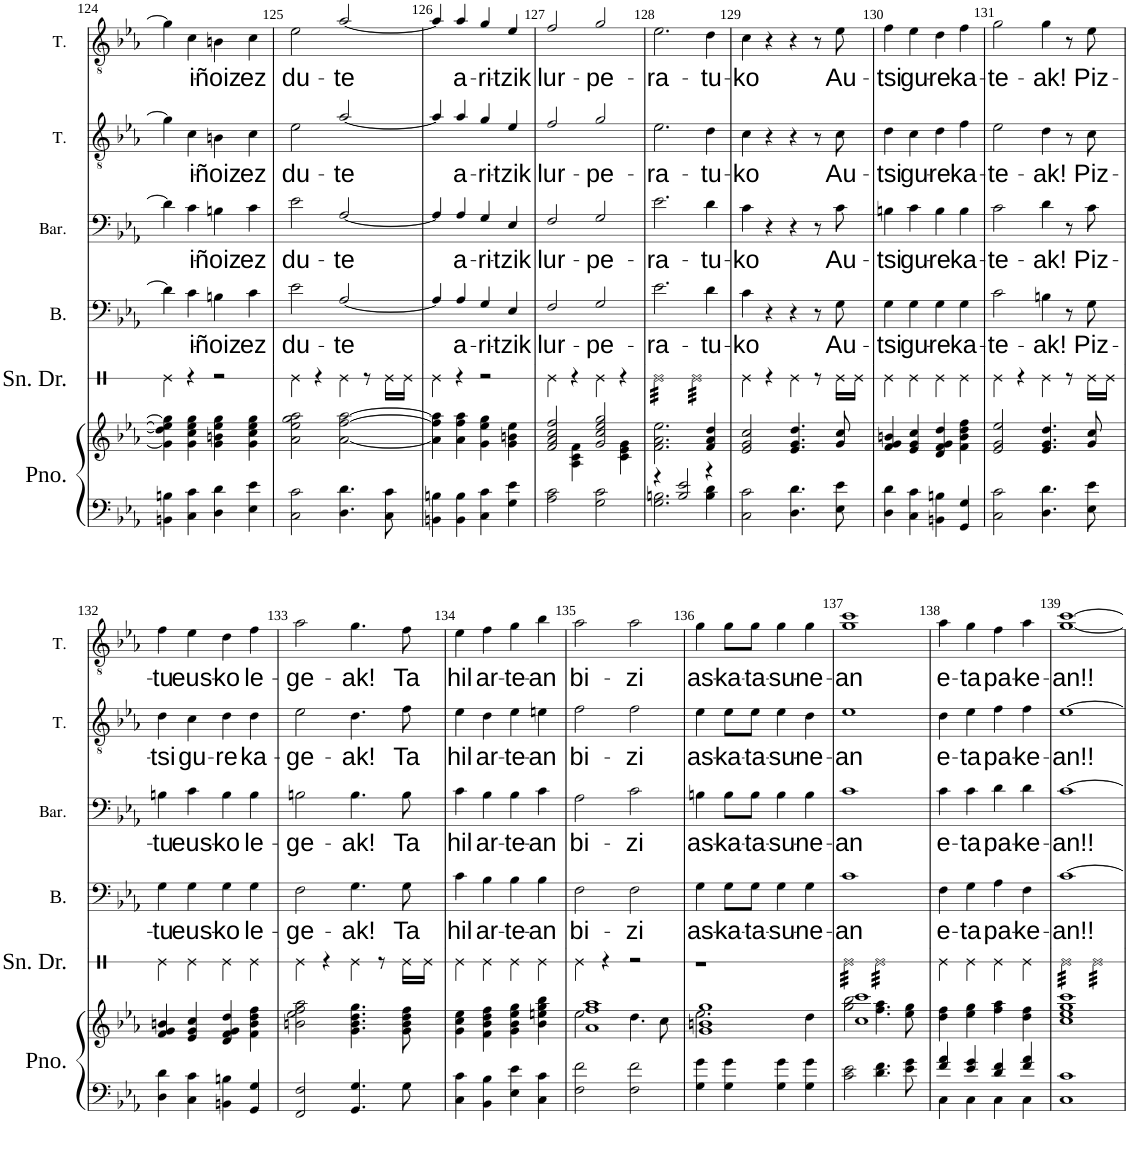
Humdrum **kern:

**kern	**kern	**kern	**text	**kern	**text	**kern	**text	**kern	**text
*part5	*part5	*part4	*part4	*part3	*part3	*part2	*part2	*part1	*part1
*staff6	*staff5	*staff4	*staff4	*staff3	*staff3	*staff2	*staff2	*staff1	*staff1
*I"Piano	*	*I"Basse	*	*I"Baryton	*	*I"Ténor	*	*I"Ténor	*
*I'Pno.	*	*I'B.	*	*I'Bar.	*	*I'T.	*	*I'T.	*
!!LO:PB:g=z
*clefF4	*clefG2	*clefF4	*	*clefF4	*	*clefGv2	*	*clefGv2	*
*k[b-e-a-]	*k[b-e-a-]	*k[b-e-a-]	*	*k[b-e-a-]	*	*k[b-e-a-]	*	*k[b-e-a-]	*
*M4/4	*M4/4	*M4/4	*	*M4/4	*	*M4/4	*	*M4/4	*
*met(c|)	*met(c|)	*met(c|)	*	*met(c|)	*	*met(c|)	*	*met(c|)	*
=124	=124	=124	=124	=124	=124	=124	=124	=124	=124
4BBn\ 4Bn\	4g\] 4dd\] 4ee-\] 4gg\]	4d\]	.	4d\]	.	4g\]	.	4g\]	.
!	!	!	!LO:LY:b	!	!LO:LY:b	!	!LO:LY:b	!	!LO:LY:b
4C\ 4c\	4g\ 4cc\ 4ee-\ 4gg\	4c\	i-	4c\	i-	4c\	i-	4c\	i-
!	!	!	!LO:LY:b	!	!LO:LY:b	!	!LO:LY:b	!	!LO:LY:b
4D\ 4d\	4g\ 4bn\ 4ee-\ 4gg\	4Bn\	-ñoiz	4Bn\	-ñoiz	4Bn\	-ñoiz	4Bn\	-ñoiz
!	!	!	!LO:LY:b	!	!LO:LY:b	!	!LO:LY:b	!	!LO:LY:b
4E-\ 4e-\	4g\ 4cc\ 4ee-\ 4gg\	4c\	ez	4c\	ez	4c\	ez	4c\	ez
=125	=125	=125	=125	=125	=125	=125	=125	=125	=125
!	!	!	!LO:LY:b	!	!LO:LY:b	!	!LO:LY:b	!	!LO:LY:b
2C\ 2c\	2a-\ 2ee-\ 2gg\ 2aa-\	2e-\	du-	2e-\	du-	2e-\	du-	2e-\	du-
!	!	!	!LO:LY:b	!	!LO:LY:b	!	!LO:LY:b	!	!LO:LY:b
4.D\ 4.d\	[2a-\ [2ff\ [2aa-\	[2A-/	-te	[2A-/	-te	[2a-/	-te	[2a-/	-te
8C\ 8c\	.	.	.	.	.	.	.	.	.
=126	=126	=126	=126	=126	=126	=126	=126	=126	=126
4BBn\ 4Bn\	4a-\] 4ff\] 4aa-\]	4A-/]	.	4A-/]	.	4a-/]	.	4a-/]	.
!	!	!	!LO:LY:b	!	!LO:LY:b	!	!LO:LY:b	!	!LO:LY:b
4BB\ 4B\	4a-\ 4ff\ 4aa-\	4A-/	a-	4A-/	a-	4a-/	a-	4a-/	a-
!	!	!	!LO:LY:b	!	!LO:LY:b	!	!LO:LY:b	!	!LO:LY:b
4C\ 4c\	4g\ 4ee-\ 4gg\	4G/	-ri-	4G/	-ri-	4g/	-ri-	4g/	-ri-
!	!	!	!LO:LY:b	!	!LO:LY:b	!	!LO:LY:b	!	!LO:LY:b
4G\ 4e-\	4g\ 4bn\ 4ee-\	4E-/	-tzik	4E-/	-tzik	4e-/	-tzik	4e-/	-tzik
=127	=127	=127	=127	=127	=127	=127	=127	=127	=127
*	*^	*	*	*	*	*	*	*	*
!	!	!	!	!LO:LY:b	!	!LO:LY:b	!	!LO:LY:b	!	!LO:LY:b
2A-\ 2c\	2f/ 2a-/ 2cc/ 2ff/	4ryy	2F/	lur-	2F/	lur-	2f/	lur-	2f/	lur-
.	.	4A-\ 4c\ 4f\	.	.	.	.	.	.	.	.
!	!	!	!	!LO:LY:b	!	!LO:LY:b	!	!LO:LY:b	!	!LO:LY:b
2G\ 2c\	2g/ 2cc/ 2ee-/ 2gg/	4ryy	2G/	-pe-	2G/	-pe-	2g/	-pe-	2g/	-pe-
.	.	4c\ 4e-\ 4g\	.	.	.	.	.	.	.	.
=128	=128	=128	=128	=128	=128	=128	=128	=128	=128	=128
*^	*	*	*	*	*	*	*	*	*	*
!	!	!	!	!	!LO:LY:b	!	!LO:LY:b	!	!LO:LY:b	!	!LO:LY:b
*	*	*v	*v	*	*	*	*	*	*	*	*
4r	2.G\ 2.Bn\	2.f\ 2.a-\ 2.ee-\	2.e-\	-ra-	2.e-\	-ra-	2.e-\	-ra-	2.e-\	-ra-
2B/ 2e-/	.	.	.	.	.	.	.	.	.	.
!	!	!	!	!LO:LY:b	!	!LO:LY:b	!	!LO:LY:b	!	!LO:LY:b
4r	4B\ 4d\	4f/ 4a-/ 4dd/	4d\	-tu-	4d\	-tu-	4d\	-tu-	4d\	-tu-
=129	=129	=129	=129	=129	=129	=129	=129	=129	=129	=129
!	!	!	!	!LO:LY:b	!	!LO:LY:b	!	!LO:LY:b	!	!LO:LY:b
*v	*v	*	*	*	*	*	*	*	*	*
2C\ 2c\	2e-/ 2g/ 2cc/	4c\	-ko	4c\	-ko	4c\	-ko	4c\	-ko
.	.	4r	.	4r	.	4r	.	4r	.
4.D\ 4.d\	4.e-/ 4.g/ 4.dd/	4r	.	4r	.	4r	.	4r	.
.	.	8r	.	8r	.	8r	.	8r	.
!	!	!	!LO:LY:b	!	!LO:LY:b	!	!LO:LY:b	!	!LO:LY:b
8E-\ 8e-\	8g/ 8cc/	8G\	Au-	8c\	Au-	8c\	Au-	8e-\	Au-
=130	=130	=130	=130	=130	=130	=130	=130	=130	=130
!	!	!	!LO:LY:b	!	!LO:LY:b	!	!LO:LY:b	!	!LO:LY:b
4D\ 4d\	4f/ 4g/ 4bn/	4G\	-tsi	4Bn\	-tsi	4d\	-tsi	4f\	-tsi
!	!	!	!LO:LY:b	!	!LO:LY:b	!	!LO:LY:b	!	!LO:LY:b
4C\ 4c\	4e-/ 4g/ 4cc/	4G\	gu-	4c\	gu-	4c\	gu-	4e-\	gu-
!	!	!	!LO:LY:b	!	!LO:LY:b	!	!LO:LY:b	!	!LO:LY:b
4BBn\ 4Bn\	4d/ 4f/ 4g/ 4dd/	4G\	-re	4B\	-re	4d\	-re	4d\	-re
!	!	!	!LO:LY:b	!	!LO:LY:b	!	!LO:LY:b	!	!LO:LY:b
4GG/ 4G/	4f\ 4b\ 4dd\ 4ff\	4G\	ka-	4B\	ka-	4f\	ka-	4f\	ka-
=131	=131	=131	=131	=131	=131	=131	=131	=131	=131
!	!	!	!LO:LY:b	!	!LO:LY:b	!	!LO:LY:b	!	!LO:LY:b
2C\ 2c\	2e-/ 2g/ 2ee-/	2c\	-te-	2c\	-te-	2e-\	-te-	2g\	-te-
!	!	!	!LO:LY:b	!	!LO:LY:b	!	!LO:LY:b	!	!LO:LY:b
4.D\ 4.d\	4.e-/ 4.g/ 4.dd/	4Bn\	-ak!	4d\	-ak!	4d\	-ak!	4g\	-ak!
.	.	8r	.	8r	.	8r	.	8r	.
!	!	!	!LO:LY:b	!	!LO:LY:b	!	!LO:LY:b	!	!LO:LY:b
8E-\ 8e-\	8g/ 8cc/	8G\	Piz-	8c\	Piz-	8c\	Piz-	8e-\	Piz-
!!LO:LB:g=z
=132	=132	=132	=132	=132	=132	=132	=132	=132	=132
!	!	!	!LO:LY:b	!	!LO:LY:b	!	!LO:LY:b	!	!LO:LY:b
4D\ 4d\	4f/ 4g/ 4bn/	4G\	-tu	4Bn\	-tu	4d\	-tsi	4f\	-tu
!	!	!	!LO:LY:b	!	!LO:LY:b	!	!LO:LY:b	!	!LO:LY:b
4C\ 4c\	4e-/ 4g/ 4cc/	4G\	eus-	4c\	eus-	4c\	gu-	4e-\	eus-
!	!	!	!LO:LY:b	!	!LO:LY:b	!	!LO:LY:b	!	!LO:LY:b
4BBn\ 4Bn\	4d/ 4f/ 4g/ 4dd/	4G\	-ko	4B\	-ko	4d\	-re	4d\	-ko
!	!	!	!LO:LY:b	!	!LO:LY:b	!	!LO:LY:b	!	!LO:LY:b
4GG/ 4G/	4f\ 4b\ 4dd\ 4ff\	4G\	le-	4B\	le-	4d\	ka-	4f\	le-
=133	=133	=133	=133	=133	=133	=133	=133	=133	=133
!	!	!	!LO:LY:b	!	!LO:LY:b	!	!LO:LY:b	!	!LO:LY:b
2FF/ 2F/	2bn\ 2ee-\ 2ff\ 2aa-\	2F\	-ge-	2Bn\	-ge-	2e-\	-ge-	2a-\	-ge-
!	!	!	!LO:LY:b	!	!LO:LY:b	!	!LO:LY:b	!	!LO:LY:b
4.GG/ 4.G/	4.g\ 4.b\ 4.dd\ 4.gg\	4.G\	-ak!	4.B\	-ak!	4.d\	-ak!	4.g\	-ak!
!	!	!	!LO:LY:b	!	!LO:LY:b	!	!LO:LY:b	!	!LO:LY:b
8G\	8g\ 8b\ 8dd\ 8ff\	8G\	Ta	8B\	Ta	8f\	Ta	8f\	Ta
=134	=134	=134	=134	=134	=134	=134	=134	=134	=134
!	!	!	!LO:LY:b	!	!LO:LY:b	!	!LO:LY:b	!	!LO:LY:b
4C\ 4c\	4g\ 4cc\ 4ee-\	4c\	hil	4c\	hil	4e-\	hil	4e-\	hil
!	!	!	!LO:LY:b	!	!LO:LY:b	!	!LO:LY:b	!	!LO:LY:b
4BB-\ 4B-\	4f\ 4b-\ 4dd\ 4ff\	4B-\	ar-	4B-\	ar-	4d\	ar-	4f\	ar-
!	!	!	!LO:LY:b	!	!LO:LY:b	!	!LO:LY:b	!	!LO:LY:b
4E-\ 4e-\	4g\ 4b-\ 4ee-\ 4gg\	4B-\	-te-	4B-\	-te-	4e-\	-te-	4g\	-te-
!	!	!	!LO:LY:b	!	!LO:LY:b	!	!LO:LY:b	!	!LO:LY:b
4C\ 4c\	4b-\ 4een\ 4gg\ 4bb-\	4B-\	-an	4c\	-an	4en\	-an	4b-\	-an
=135	=135	=135	=135	=135	=135	=135	=135	=135	=135
*	*^	*	*	*	*	*	*	*	*
!	!	!	!	!LO:LY:b	!	!LO:LY:b	!	!LO:LY:b	!	!LO:LY:b
2F\ 2f\	1a- 1ff 1aa-	2ee-\	2F\	bi-	2A-\	bi-	2f\	bi-	2a-\	bi-
!	!	!	!	!LO:LY:b	!	!LO:LY:b	!	!LO:LY:b	!	!LO:LY:b
2F\ 2f\	.	4.dd\	2F\	-zi	2c\	-zi	2f\	-zi	2a-\	-zi
.	.	8cc\	.	.	.	.	.	.	.	.
=136	=136	=136	=136	=136	=136	=136	=136	=136	=136	=136
!	!	!	!	!LO:LY:b	!	!LO:LY:b	!	!LO:LY:b	!	!LO:LY:b
4G\ 4g\	1g 1bn 1gg	2.ee-\	4G\	as-	4Bn\	as-	4e-\	as-	4g\	as-
!	!	!	!	!LO:LY:b	!	!LO:LY:b	!	!LO:LY:b	!	!LO:LY:b
4G\ 4g\	.	.	8G\L	-ka-	8B\L	-ka-	8e-\L	-ka-	8g\L	-ka-
!	!	!	!	!LO:LY:b	!	!LO:LY:b	!	!LO:LY:b	!	!LO:LY:b
.	.	.	8G\J	-ta-	8B\J	-ta-	8e-\J	-ta-	8g\J	-ta-
!	!	!	!	!LO:LY:b	!	!LO:LY:b	!	!LO:LY:b	!	!LO:LY:b
4G\ 4g\	.	.	4G\	-su-	4B\	-su-	4e-\	-su-	4g\	-su-
!	!	!	!	!LO:LY:b	!	!LO:LY:b	!	!LO:LY:b	!	!LO:LY:b
4G\ 4g\	.	4dd\	4G\	-ne-	4B\	-ne-	4d\	-ne-	4g\	-ne-
=137	=137	=137	=137	=137	=137	=137	=137	=137	=137	=137
!	!	!	!	!LO:LY:b	!	!LO:LY:b	!	!LO:LY:b	!	!LO:LY:b
2c\ 2e-\	1cc 1ccc	2gg\ 2bb-\	1c	-an	1c	-an	1e-	-an	1g 1cc	-an
4.d\ 4.f\	.	4.ff\ 4.aa-\	.	.	.	.	.	.	.	.
8e-\ 8g\	.	8ee-\ 8gg\	.	.	.	.	.	.	.	.
=138	=138	=138	=138	=138	=138	=138	=138	=138	=138	=138
*^	*	*	*	*	*	*	*	*	*	*
!	!	!	!	!	!LO:LY:b	!	!LO:LY:b	!	!LO:LY:b	!	!LO:LY:b
*	*	*v	*v	*	*	*	*	*	*	*	*
4f/ 4a-/	4C\	4dd\ 4ff\	4F\	e-	4c\	e-	4d\	e-	4a-\	e-
!	!	!	!	!LO:LY:b	!	!LO:LY:b	!	!LO:LY:b	!	!LO:LY:b
4e-/ 4g/	4C\	4ee-\ 4gg\	4G\	-ta	4c\	-ta	4e-\	-ta	4g\	-ta
!	!	!	!	!LO:LY:b	!	!LO:LY:b	!	!LO:LY:b	!	!LO:LY:b
4d/ 4f/	4C\	4ff\ 4aa-\	4A-\	pa-	4d\	pa-	4f\	pa-	4f\	pa-
!	!	!	!	!LO:LY:b	!	!LO:LY:b	!	!LO:LY:b	!	!LO:LY:b
4f/ 4a-/	4C\	4dd\ 4ff\	4F\	-ke-	4d\	-ke-	4f\	-ke-	4a-\	-ke-
=139	=139	=139	=139	=139	=139	=139	=139	=139	=139	=139
!	!	!	!	!LO:LY:b	!	!LO:LY:b	!	!LO:LY:b	!	!LO:LY:b
*v	*v	*	*	*	*	*	*	*	*	*
1C 1c	1cc 1ee- 1gg 1ccc	[1c	-an!!	[1c	-an!!	[1e-	-an!!	[1g [1cc	-an!!
=	=	=	=	=	=	=	=	=	=
*-	*-	*-	*-	*-	*-	*-	*-	*-	*-
